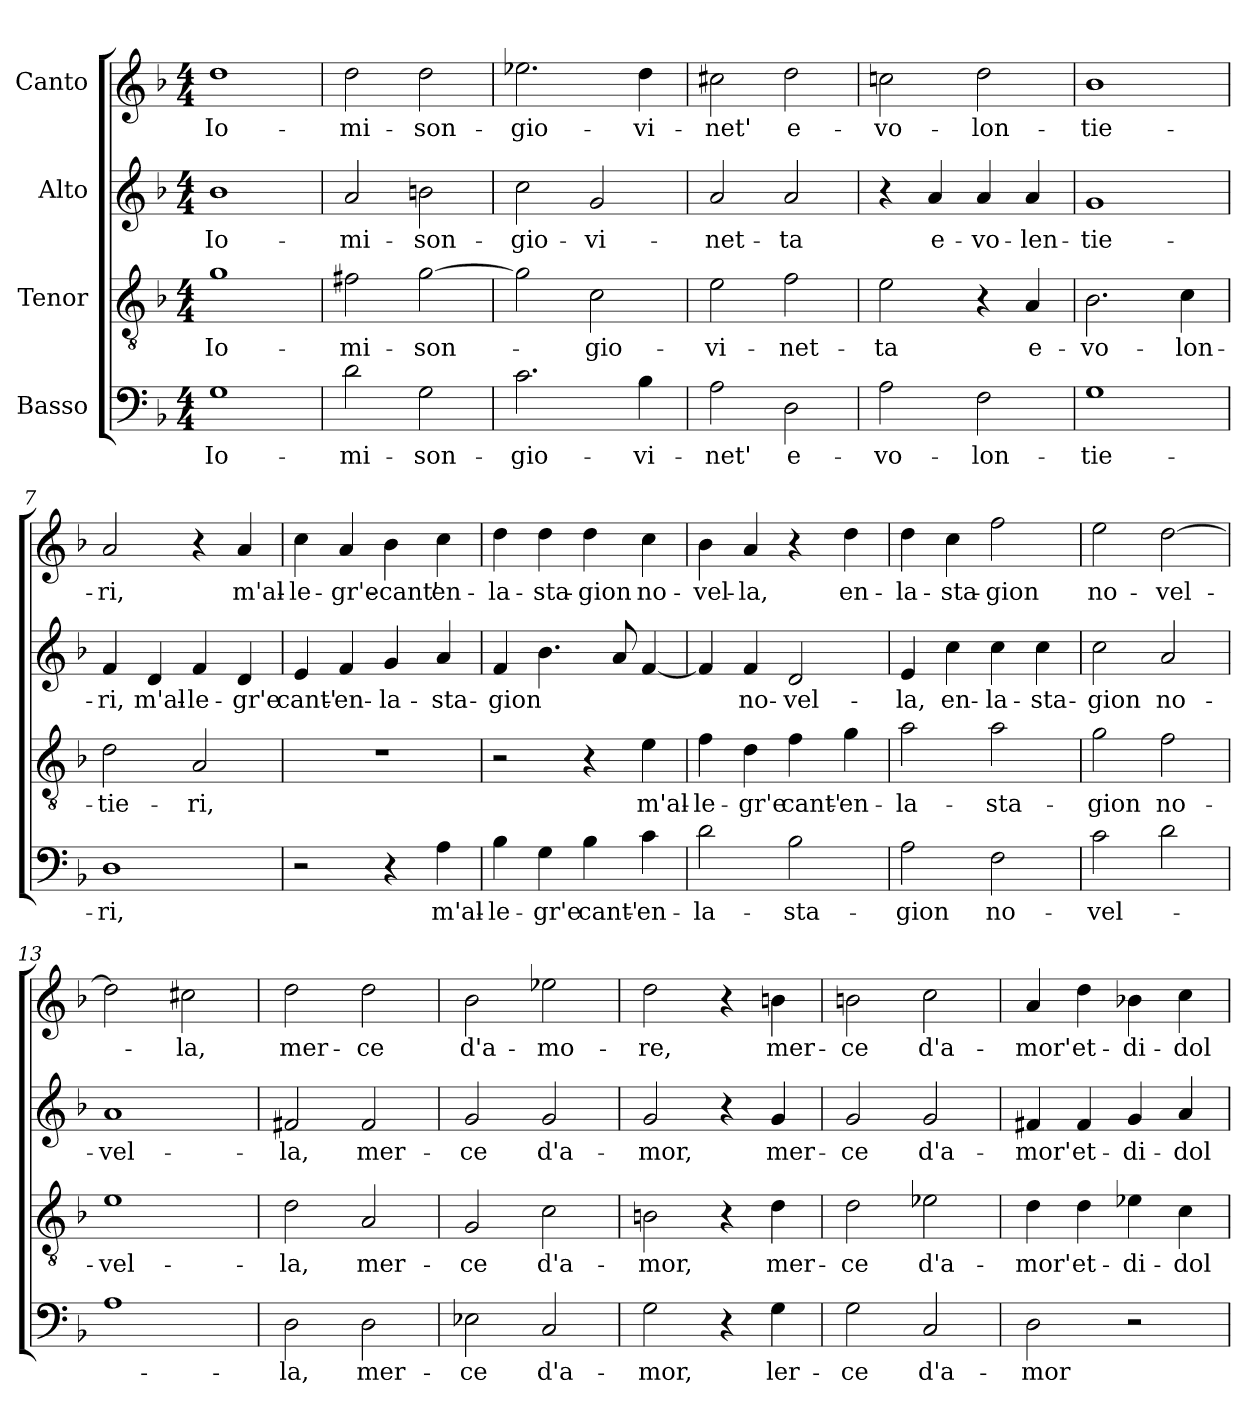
**kern	**text	**kern	**text	**kern	**text	**kern	**text
*part4	*part4	*part3	*part3	*part2	*part2	*part1	*part1
*staff4	*staff4	*staff3	*staff3	*staff2	*staff2	*staff1	*staff1
*I"Basso	*	*I"Tenor	*	*I"Alto	*	*I"Canto	*
*clefF4	*	*clefGv2	*	*clefG2	*	*clefG2	*
*k[b-]	*	*k[b-]	*	*k[b-]	*	*k[b-]	*
*M4/4	*	*M4/4	*	*M4/4	*	*M4/4	*
=1	=1	=1	=1	=1	=1	=1	=1
1G\	Io-	1g\	Io-	1b-\	Io-	1dd\	Io-
=2	=2	=2	=2	=2	=2	=2	=2
2d\	mi-	2f#X\	mi-	2a/	mi-	2dd\	mi-
2G\	son-	[2g\	son-	2bn\	son-	2dd\	son-
=3	=3	=3	=3	=3	=3	=3	=3
2.c\	gio-	2g\]	.	2cc\	gio-	2.ee-X\	gio-
.	.	2c\	gio-	2g/	-vi-	.	.
4B-\	-vi-	.	.	.	.	4dd\	-vi-
=4	=4	=4	=4	=4	=4	=4	=4
2A\	-net'	2e\	-vi-	2a/	-net-	2cc#X\	-net'
2D\	e-	2f\	-net-	2a/	-ta	2dd\	e-
=5	=5	=5	=5	=5	=5	=5	=5
2A\	vo-	2e\	-ta	4r	.	2ccn\	vo-
.	.	.	.	4a/	e-	.	.
2F\	-lon-	4r	.	4a/	vo-	2dd\	-lon-
.	.	4A/	e-	4a/	-len-	.	.
=6	=6	=6	=6	=6	=6	=6	=6
1G\	-tie-	2.B-\	vo-	1g/	-tie-	1b-\	-tie-
.	.	4c\	-lon-	.	.	.	.
=7	=7	=7	=7	=7	=7	=7	=7
1D\	-ri,	2d\	-tie-	4f/	-ri,	2a/	-ri,
.	.	.	.	4d/	m'al-	.	.
.	.	2A/	-ri,	4f/	-le-	4r	.
.	.	.	.	4d/	-gr'e	4a/	m'al-
=8	=8	=8	=8	=8	=8	=8	=8
2r	.	1r	.	4e/	cant'-	4cc\	-le-
.	.	.	.	4f/	en-	4a/	-gr'e-
4r	.	.	.	4g/	la-	4b-\	-cant'
4A\	m'al-	.	.	4a/	sta-	4cc\	en-
=9	=9	=9	=9	=9	=9	=9	=9
4B-\	-le-	2r	.	4f/	-gion	4dd\	la-
4G\	-gr'e	.	.	4.b-\	.	4dd\	sta-
4B-\	cant'-	4r	.	.	.	4dd\	-gion
.	.	.	.	8a/	.	.	.
4c\	en-	4e\	m'al-	[4f/	.	4cc\	no-
=10	=10	=10	=10	=10	=10	=10	=10
2d\	la-	4f\	-le-	4f/]	.	4b-\	-vel-
.	.	4d\	-gr'e	4f/	no-	4a/	-la,
2B-\	sta-	4f\	cant'-	2d/	-vel-	4r	.
.	.	4g\	en-	.	.	4dd\	en-
=11	=11	=11	=11	=11	=11	=11	=11
2A\	-gion	2a\	la-	4e/	-la,	4dd\	la-
.	.	.	.	4cc\	en-	4cc\	sta-
2F\	no-	2a\	sta-	4cc\	la-	2ff\	-gion
.	.	.	.	4cc\	sta-	.	.
=12	=12	=12	=12	=12	=12	=12	=12
2c\	-vel-	2g\	-gion	2cc\	-gion	2ee\	no-
2d\	.	2f\	no-	2a/	no-	[2dd\	-vel-
=13	=13	=13	=13	=13	=13	=13	=13
1A\	.	1e\	-vel-	1a/	-vel-	2dd\]	.
.	.	.	.	.	.	2cc#X\	-la,
=14	=14	=14	=14	=14	=14	=14	=14
2D\	-la,	2d\	-la,	2f#X/	-la,	2dd\	mer-
2D\	mer-	2A/	mer-	2f#/	mer-	2dd\	-ce
=15	=15	=15	=15	=15	=15	=15	=15
2E-X\	-ce	2G/	-ce	2g/	-ce	2b-\	d'a-
2C/	d'a-	2c\	d'a-	2g/	d'a-	2ee-X\	-mo-
=16	=16	=16	=16	=16	=16	=16	=16
2G\	-mor,	2Bn\	-mor,	2g/	-mor,	2dd\	-re,
4r	.	4r	.	4r	.	4r	.
4G\	ler-	4d\	mer-	4g/	mer-	4bn\	mer-
=17	=17	=17	=17	=17	=17	=17	=17
2G\	-ce	2d\	-ce	2g/	-ce	2bn\	-ce
2C/	d'a-	2e-X\	d'a-	2g/	d'a-	2cc\	d'a-
=18	=18	=18	=18	=18	=18	=18	=18
2D\	-mor	4d\	-mor'	4f#X/	-mor'	4a/	-mor'
.	.	4d\	et-	4f#/	et-	4dd\	et-
2r	.	4e-X\	di-	4g/	di-	4b-X\	di-
.	.	4c\	dol-	4a/	dol-	4cc\	dol-
=	=	=	=	=	=	=	=
*-	*-	*-	*-	*-	*-	*-	*-
